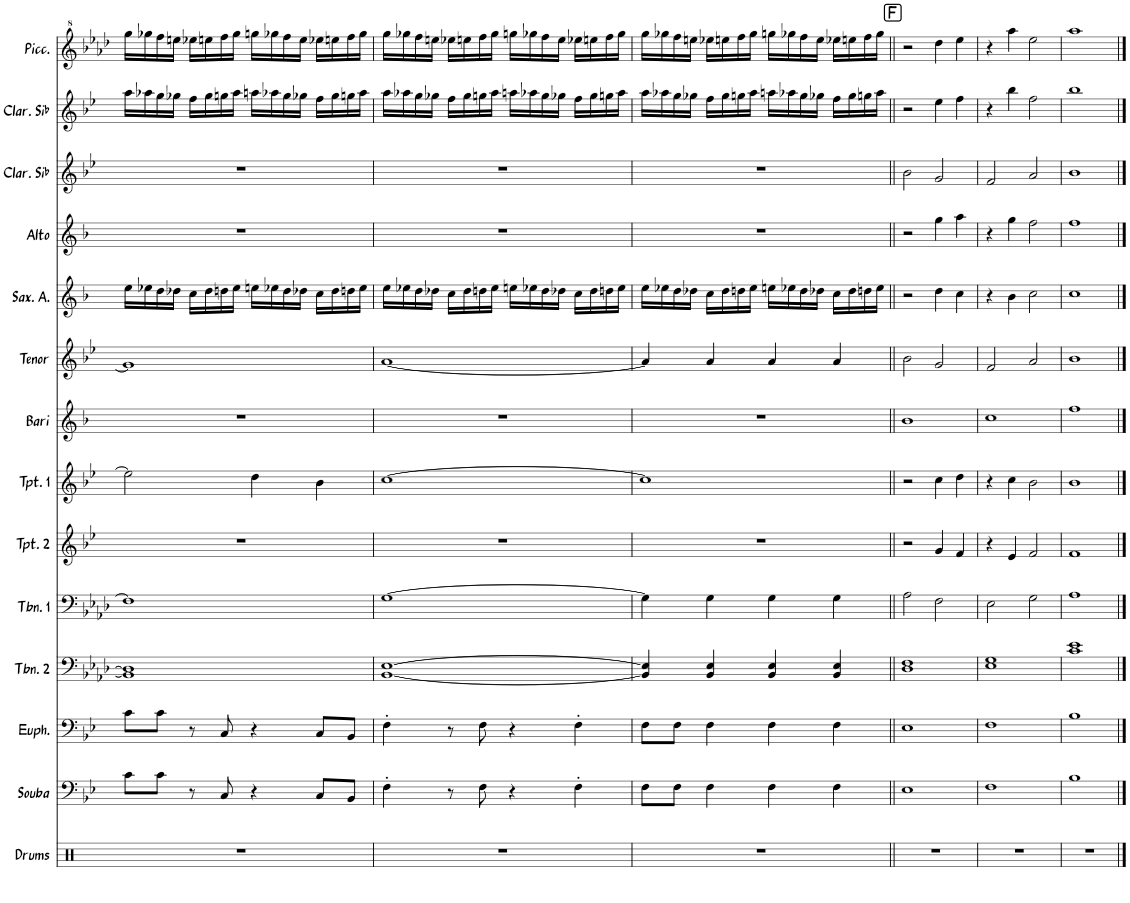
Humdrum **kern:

**kern	**kern	**kern	**kern	**kern	**kern	**kern	**kern	**kern	**kern	**kern	**kern	**kern	**kern
*part14	*part13	*part12	*part11	*part10	*part9	*part8	*part7	*part6	*part5	*part4	*part3	*part2	*part1
*staff14	*staff13	*staff12	*staff11	*staff10	*staff9	*staff8	*staff7	*staff6	*staff5	*staff4	*staff3	*staff2	*staff1
*I"Drums	*I"Soubassophone	*I"Euphonium	*I"Trombone 2	*I"Trombone 1	*I"Trumpet 2	*I"Trumpet 1	*I"Baritone Sax	*I"Tenor Sax	*I"Saxophone Alto	*I"Alto Sax	*I"Clarinette en Sib	*I"Clarinette en Sib	*I"Piccolo
*I'Drums	*I'Souba	*I'Euph.	*I'Tbn. 2	*I'Tbn. 1	*I'Tpt. 2	*I'Tpt. 1	*I'Bari	*I'Tenor	*I'Sax. A.	*I'Alto	*I'Clar. Sib	*I'Clar. Sib	*I'Picc.
!!LO:PB:g=z
*clefX	*clefF4	*clefF4	*clefF4	*clefF4	*clefG2	*clefG2	*clefG2	*clefG2	*clefG2	*clefG2	*clefG2	*clefG2	*clefG^2
*	*Trd1c2	*Trd1c2	*	*	*Trd1c2	*Trd1c2	*Trd12c21	*Trd8c14	*Trd5c9	*Trd5c9	*Trd1c2	*Trd1c2	*Trd-7c-12
*k[]	*k[b-e-]	*k[b-e-]	*k[b-e-a-d-]	*k[b-e-a-d-]	*k[b-e-]	*k[b-e-]	*k[b-]	*k[b-e-]	*k[b-]	*k[b-]	*k[b-e-]	*k[b-e-]	*k[b-e-a-d-]
*M4/4	*M4/4	*M4/4	*M4/4	*M4/4	*M4/4	*M4/4	*M4/4	*M4/4	*M4/4	*M4/4	*M4/4	*M4/4	*M4/4
=52	=52	=52	=52	=52	=52	=52	=52	=52	=52	=52	=52	=52	=52
1r	8c\L	8c\L	1BB-] 1D-]	1F]	1r	2ee-\]	1r	1g]	16ee\LL	1r	1r	16aa\LL	16ggg\LL
.	.	.	.	.	.	.	.	.	16ee-X\	.	.	16aa-X\	16ggg-X\
.	8c\J	8c\J	.	.	.	.	.	.	16dd\	.	.	16gg\	16fff\
.	.	.	.	.	.	.	.	.	16dd-X\JJ	.	.	16gg-X\JJ	16eeen\JJ
.	8r	8r	.	.	.	.	.	.	16cc\LL	.	.	16ff\LL	16eee-X\LL
.	.	.	.	.	.	.	.	.	16dd-\	.	.	16gg-\	16eeen\
.	8C/	8C/	.	.	.	.	.	.	16ddn\	.	.	16ggn\	16fff\
.	.	.	.	.	.	.	.	.	16ee-\JJ	.	.	16aa-\JJ	16ggg-\JJ
.	4r	4r	.	.	.	4dd\	.	.	16een\LL	.	.	16aan\LL	16gggn\LL
.	.	.	.	.	.	.	.	.	16ee-X\	.	.	16aa-X\	16ggg-X\
.	.	.	.	.	.	.	.	.	16dd\	.	.	16gg\	16fff\
.	.	.	.	.	.	.	.	.	16dd-X\JJ	.	.	16gg-X\JJ	16eee\JJ
.	8C/L	8C/L	.	.	.	4b-\	.	.	16cc\LL	.	.	16ff\LL	16eee-X\LL
.	.	.	.	.	.	.	.	.	16dd-\	.	.	16gg-\	16eeen\
.	8BB-/J	8BB-/J	.	.	.	.	.	.	16ddn\	.	.	16ggn\	16fff\
.	.	.	.	.	.	.	.	.	16ee-\JJ	.	.	16aa-\JJ	16ggg-\JJ
=53	=53	=53	=53	=53	=53	=53	=53	=53	=53	=53	=53	=53	=53
1r	4F'\	4F'\	[1BB- [1E-	[1G	1r	[1cc	1r	[1a	16ee\LL	1r	1r	16aa\LL	16ggg\LL
.	.	.	.	.	.	.	.	.	16ee-X\	.	.	16aa-X\	16ggg-X\
.	.	.	.	.	.	.	.	.	16dd\	.	.	16gg\	16fff\
.	.	.	.	.	.	.	.	.	16dd-X\JJ	.	.	16gg-X\JJ	16eeen\JJ
.	8r	8r	.	.	.	.	.	.	16cc\LL	.	.	16ff\LL	16eee-X\LL
.	.	.	.	.	.	.	.	.	16dd-\	.	.	16gg-\	16eeen\
.	8F\	8F\	.	.	.	.	.	.	16ddn\	.	.	16ggn\	16fff\
.	.	.	.	.	.	.	.	.	16ee-\JJ	.	.	16aa-\JJ	16ggg-\JJ
.	4r	4r	.	.	.	.	.	.	16een\LL	.	.	16aan\LL	16gggn\LL
.	.	.	.	.	.	.	.	.	16ee-X\	.	.	16aa-X\	16ggg-X\
.	.	.	.	.	.	.	.	.	16dd\	.	.	16gg\	16fff\
.	.	.	.	.	.	.	.	.	16dd-X\JJ	.	.	16gg-X\JJ	16eee\JJ
.	4F'\	4F'\	.	.	.	.	.	.	16cc\LL	.	.	16ff\LL	16eee-X\LL
.	.	.	.	.	.	.	.	.	16dd-\	.	.	16gg-\	16eeen\
.	.	.	.	.	.	.	.	.	16ddn\	.	.	16ggn\	16fff\
.	.	.	.	.	.	.	.	.	16ee-\JJ	.	.	16aa-\JJ	16ggg-\JJ
=54	=54	=54	=54	=54	=54	=54	=54	=54	=54	=54	=54	=54	=54
1r	8F\L	8F\L	4BB-/] 4E-/]	4G\]	1r	1cc]	1r	4a/]	16ee\LL	1r	1r	16aa\LL	16ggg\LL
.	.	.	.	.	.	.	.	.	16ee-X\	.	.	16aa-X\	16ggg-X\
.	8F\J	8F\J	.	.	.	.	.	.	16dd\	.	.	16gg\	16fff\
.	.	.	.	.	.	.	.	.	16dd-X\JJ	.	.	16gg-X\JJ	16eeen\JJ
.	4F\	4F\	4BB-/ 4E-/	4G\	.	.	.	4a/	16cc\LL	.	.	16ff\LL	16eee-X\LL
.	.	.	.	.	.	.	.	.	16dd-\	.	.	16gg-\	16eeen\
.	.	.	.	.	.	.	.	.	16ddn\	.	.	16ggn\	16fff\
.	.	.	.	.	.	.	.	.	16ee-\JJ	.	.	16aa-\JJ	16ggg-\JJ
.	4F\	4F\	4BB-/ 4E-/	4G\	.	.	.	4a/	16een\LL	.	.	16aan\LL	16gggn\LL
.	.	.	.	.	.	.	.	.	16ee-X\	.	.	16aa-X\	16ggg-X\
.	.	.	.	.	.	.	.	.	16dd\	.	.	16gg\	16fff\
.	.	.	.	.	.	.	.	.	16dd-X\JJ	.	.	16gg-X\JJ	16eee\JJ
.	4F\	4F\	4BB-/ 4E-/	4G\	.	.	.	4a/	16cc\LL	.	.	16ff\LL	16eee-X\LL
.	.	.	.	.	.	.	.	.	16dd-\	.	.	16gg-\	16eeen\
.	.	.	.	.	.	.	.	.	16ddn\	.	.	16ggn\	16fff\
.	.	.	.	.	.	.	.	.	16ee-\JJ	.	.	16aa-\JJ	16ggg-\JJ
!!LO:REH:place=s1:a:cj:fs=14:t=F
=55||	=55||	=55||	=55||	=55||	=55||	=55||	=55||	=55||	=55||	=55||	=55||	=55||	=55||
1r	1E-	1E-	1D- 1F	2A-\	2r	2r	1b-	2b-\	2r	2r	2b-\	2r	2r
.	.	.	.	2F\	4g/	4cc\	.	2g/	4dd\	4gg\	2g/	4ee-\	4ddd-\
.	.	.	.	.	4f/	4dd\	.	.	4cc\	4aa\	.	4ff\	4eee-\
=56	=56	=56	=56	=56	=56	=56	=56	=56	=56	=56	=56	=56	=56
1r	1F	1F	1E- 1G	2E-\	4r	4r	1cc	2f/	4r	4r	2f/	4r	4r
.	.	.	.	.	4e-/	4cc\	.	.	4b-\	4gg\	.	4bb-\	4aaa-\
.	.	.	.	2G\	2f/	2b-\	.	2a/	2cc\	2ff\	2a/	2ff\	2eee-\
=57	=57	=57	=57	=57	=57	=57	=57	=57	=57	=57	=57	=57	=57
1r	1B-	1B-	1c 1e-	1A-	1f	1b-	1ff	1b-	1cc	1ff	1b-	1bb-	1aaa-
==	==	==	==	==	==	==	==	==	==	==	==	==	==
*-	*-	*-	*-	*-	*-	*-	*-	*-	*-	*-	*-	*-	*-
